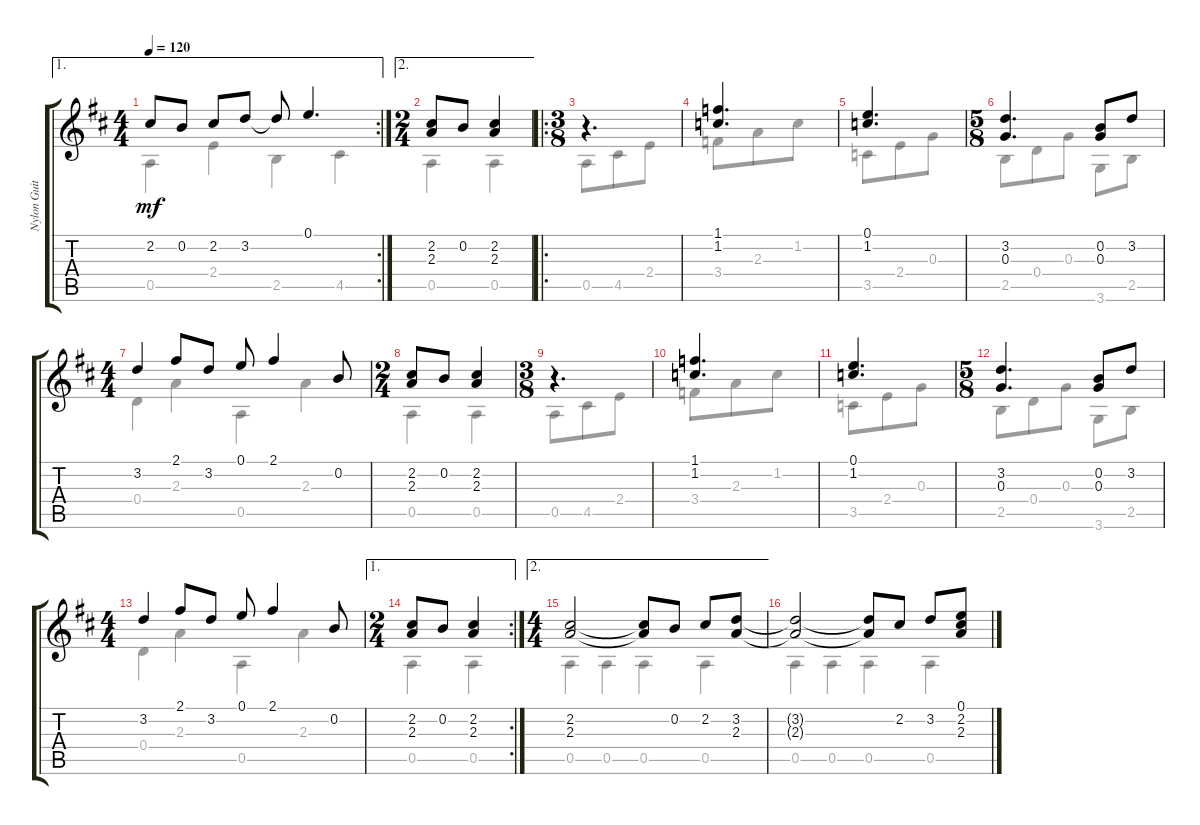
\track ("Nylon Guitar" "Nylon Guit") {instrument acousticguitarnylon}
\staff {score tabs}
\tuning (E4 B3 G3 D3 A2 E2) {hide}
\voice
\ae 1
\rc 2
\ts (4 4)
\tempo 120
\clef g2
\ks d
2.2.8{dy mf} 0.2.8 2.2.8 3.2.8 3.2{t}.8 0.1.4{d} |
\ae 2
\ts (2 4)
(2.2 2.3).8 0.2.8 (2.2 2.3).4 |
\ro
\ts (3 8)
r.4{d} |
(1.1 1.2).4{d} |
(0.1 1.2).4{d} |
\ts (5 8)
(3.2 0.3).4{d} (0.2 0.3).8 3.2.8 |
\ts (4 4)
3.2.4 2.1.8 3.2.8 0.1.8 2.1.4 0.2.8 |
\ts (2 4)
(2.2 2.3).8 0.2.8 (2.2 2.3).4 |
\ts (3 8)
r.4{d} |
(1.1 1.2).4{d} |
(0.1 1.2).4{d} |
\ts (5 8)
(3.2 0.3).4{d} (0.2 0.3).8 3.2.8 |
\ts (4 4)
3.2.4 2.1.8 3.2.8 0.1.8 2.1.4 0.2.8 |
\ae 1
\rc 2
\ts (2 4)
(2.2 2.3).8 0.2.8 (2.2 2.3).4 |
\ae 2
\ts (4 4)
(2.2 2.3).2 (2.2{t} 2.3{t}).8 0.2.8 2.2.8 (3.2 2.3).8 |
(3.2{t} 2.3{t}).2 (3.2{t} 2.3{t}).8 2.2.8 3.2.8 (0.1 2.2 2.3).8
\voice
\clef g2
\ottava regular
\simile none
\ks d
0.5.4{dy mf} 2.4.4 2.5.4 4.5.4 |
0.5.4 0.5.4 |
0.5.8 4.5.8 2.4.8 |
3.4.8 2.3.8 1.2.8 |
3.5.8 2.4.8 0.3.8 |
2.5.8 0.4.8 0.3.8 3.6.8 2.5.8 |
0.4.4 2.3.4 0.5.4 2.3.4 |
0.5.4 0.5.4 |
0.5.8 4.5.8 2.4.8 |
3.4.8 2.3.8 1.2.8 |
3.5.8 2.4.8 0.3.8 |
2.5.8 0.4.8 0.3.8 3.6.8 2.5.8 |
0.4.4 2.3.4 0.5.4 2.3.4 |
0.5.4 0.5.4 |
0.5.4 0.5.4 0.5.4 0.5.4 |
0.5.4 0.5.4 0.5.4 0.5.4
